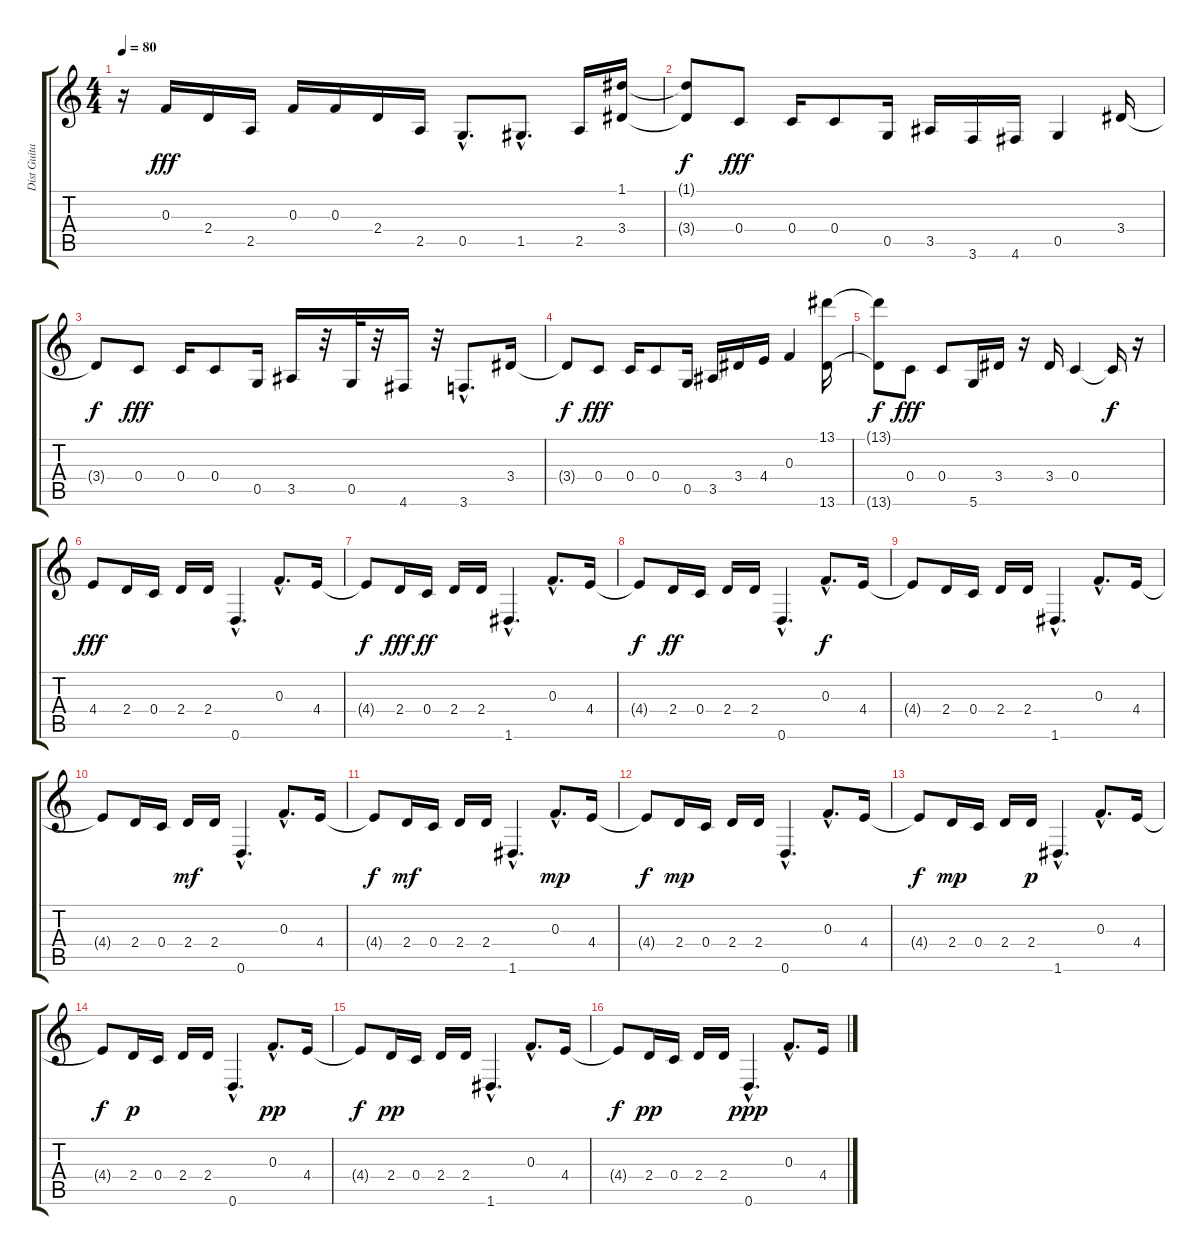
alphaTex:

\track ("Dist Guitar" "Dist Guita") {instrument distortionguitar}
\staff {score tabs}
\tuning (D4 A3 F3 C3 G2 D2) {hide}
\ts (4 4)
\tempo 80
\clef g2
\ks c
r.16{dy fff} 0.3.16 2.4.16 2.5.16 0.3.16 0.3.16 2.4.16 2.5.16 0.5{hac}.8{d} 1.5{hac}.8{d} 2.5.16 (1.1 3.4).16 |
(1.1{t} 3.4{t}).8{dy f} 0.4.8{dy fff} 0.4.16 0.4.8 0.5.16 3.5.16 3.6.16 4.6.16 0.5.4 3.4.16 |
3.4{t}.8{dy f} 0.4.8{dy fff} 0.4.16 0.4.8 0.5.16 3.5.16 r.32 0.5.32 r.32 4.6.16 r.32 3.6{hac}.8{d} 3.4.16 |
3.4{t}.8{dy f} 0.4.8{dy fff} 0.4.16 0.4.8 0.5.16 3.5.16 3.4.16 4.4.16 0.3.4 (13.1 13.6).16 |
(13.1{t} 13.6{t}).8{dy f} 0.4.8{dy fff} 0.4.8 5.6.16 3.4.16 r.16 3.4.16 0.4.4 0.4{t}.16{dy f} r.16 |
4.4.8{dy fff} 2.4.16 0.4.16 2.4.16 2.4.16 0.6{hac}.4{d} 0.3{hac}.8{d} 4.4.16 |
4.4{t}.8{dy f} 2.4.16{dy fff} 0.4.16{dy ff} 2.4.16 2.4.16 1.6{hac}.4{d} 0.3{hac}.8{d} 4.4.16 |
4.4{t}.8{dy f} 2.4.16{dy ff} 0.4.16 2.4.16 2.4.16 0.6{hac}.4{d} 0.3{hac}.8{d dy f} 4.4.16 |
4.4{t}.8 2.4.16 0.4.16 2.4.16 2.4.16 1.6{hac}.4{d} 0.3{hac}.8{d} 4.4.16 |
4.4{t}.8 2.4.16 0.4.16 2.4.16{dy mf} 2.4.16 0.6{hac}.4{d} 0.3{hac}.8{d} 4.4.16 |
4.4{t}.8{dy f} 2.4.16{dy mf} 0.4.16 2.4.16 2.4.16 1.6{hac}.4{d} 0.3{hac}.8{d dy mp} 4.4.16 |
4.4{t}.8{dy f} 2.4.16{dy mp} 0.4.16 2.4.16 2.4.16 0.6{hac}.4{d} 0.3{hac}.8{d} 4.4.16 |
4.4{t}.8{dy f} 2.4.16{dy mp} 0.4.16 2.4.16 2.4.16{dy p} 1.6{hac}.4{d} 0.3{hac}.8{d} 4.4.16 |
4.4{t}.8{dy f} 2.4.16{dy p} 0.4.16 2.4.16 2.4.16 0.6{hac}.4{d} 0.3{hac}.8{d dy pp} 4.4.16 |
4.4{t}.8{dy f} 2.4.16{dy pp} 0.4.16 2.4.16 2.4.16 1.6{hac}.4{d} 0.3{hac}.8{d} 4.4.16 |
4.4{t}.8{dy f} 2.4.16{dy pp} 0.4.16 2.4.16 2.4.16 0.6{hac}.4{d dy ppp} 0.3{hac}.8{d} 4.4.16
